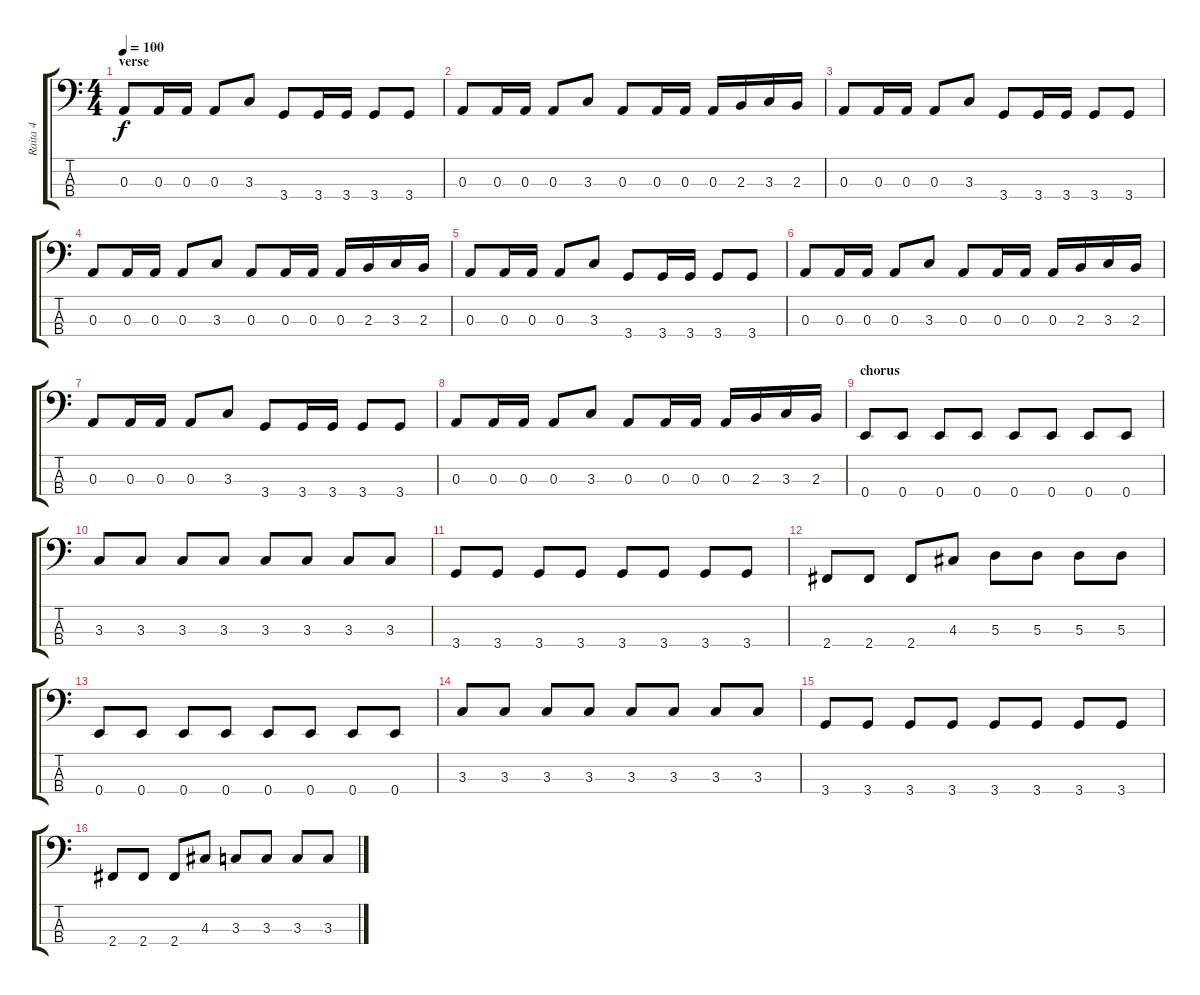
\track ("Raita 4" "Raita 4") {instrument electricbassfinger}
\staff {score tabs}
\tuning (G2 D2 A1 E1) {hide}
\ts (4 4)
\section ("" "verse")
\tempo 100
\clef f4
\ks c
0.3.8{dy f} 0.3.16 0.3.16 0.3.8 3.3.8 3.4.8 3.4.16 3.4.16 3.4.8 3.4.8 |
0.3.8 0.3.16 0.3.16 0.3.8 3.3.8 0.3.8 0.3.16 0.3.16 0.3.16 2.3.16 3.3.16 2.3.16 |
0.3.8 0.3.16 0.3.16 0.3.8 3.3.8 3.4.8 3.4.16 3.4.16 3.4.8 3.4.8 |
0.3.8 0.3.16 0.3.16 0.3.8 3.3.8 0.3.8 0.3.16 0.3.16 0.3.16 2.3.16 3.3.16 2.3.16 |
0.3.8 0.3.16 0.3.16 0.3.8 3.3.8 3.4.8 3.4.16 3.4.16 3.4.8 3.4.8 |
0.3.8 0.3.16 0.3.16 0.3.8 3.3.8 0.3.8 0.3.16 0.3.16 0.3.16 2.3.16 3.3.16 2.3.16 |
0.3.8 0.3.16 0.3.16 0.3.8 3.3.8 3.4.8 3.4.16 3.4.16 3.4.8 3.4.8 |
0.3.8 0.3.16 0.3.16 0.3.8 3.3.8 0.3.8 0.3.16 0.3.16 0.3.16 2.3.16 3.3.16 2.3.16 |
\section ("" "chorus")
0.4.8 0.4.8 0.4.8 0.4.8 0.4.8 0.4.8 0.4.8 0.4.8 |
3.3.8 3.3.8 3.3.8 3.3.8 3.3.8 3.3.8 3.3.8 3.3.8 |
3.4.8 3.4.8 3.4.8 3.4.8 3.4.8 3.4.8 3.4.8 3.4.8 |
2.4.8 2.4.8 2.4.8 4.3.8 5.3.8 5.3.8 5.3.8 5.3.8 |
0.4.8 0.4.8 0.4.8 0.4.8 0.4.8 0.4.8 0.4.8 0.4.8 |
3.3.8 3.3.8 3.3.8 3.3.8 3.3.8 3.3.8 3.3.8 3.3.8 |
3.4.8 3.4.8 3.4.8 3.4.8 3.4.8 3.4.8 3.4.8 3.4.8 |
2.4.8 2.4.8 2.4.8 4.3.8 3.3.8 3.3.8 3.3.8 3.3.8
